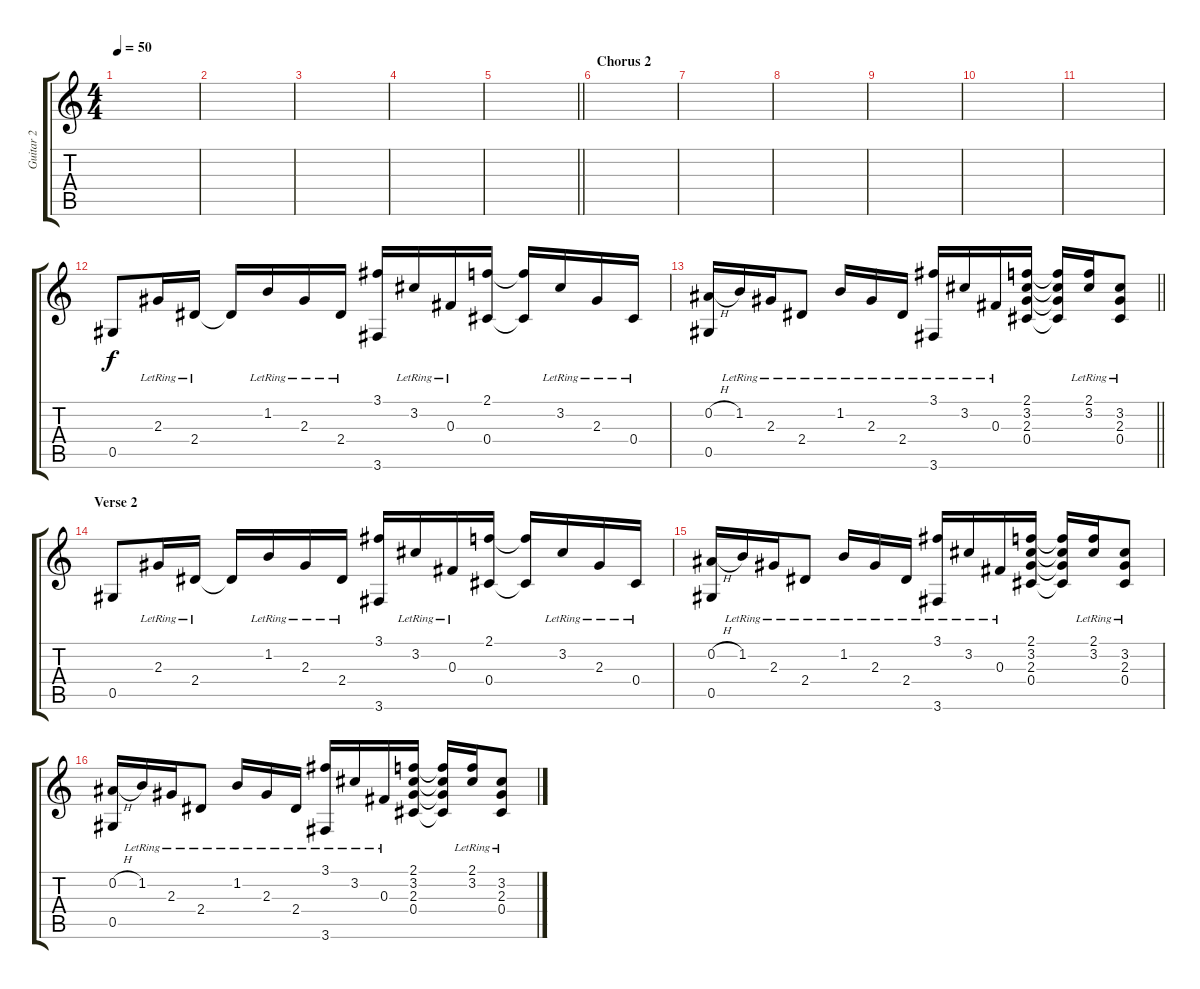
\track ("Guitar 2" "Guitar 2") {instrument acousticguitarsteel}
\staff {score tabs}
\tuning (Eb4 Bb3 Gb3 Db3 Ab2 Eb2) {hide}
\ts (4 4)
\tempo 50
\clef g2
\ks c
|
|
|
|
\barLineRight lightlight
|
\section ("" "Chorus 2")
|
|
|
|
|
|
0.5.8 2.3{lr}.16 2.4{lr}.16 2.4{t}.16 1.2{lr}.16 2.3{lr}.16 2.4{lr}.16 (3.1 3.6).16 3.2{lr}.16 0.3{lr}.16 (2.1 0.4).16 (2.1{t} 0.4{t}).16 3.2{lr}.16 2.3{lr}.16 0.4{lr}.16 |
\barLineRight lightlight
(0.2{h} 0.5).16 1.2{lr}.16 2.3{lr}.16 2.4{lr}.8 1.2{lr}.16 2.3{lr}.16 2.4{lr}.16 (3.1{lr} 3.6).16 3.2{lr}.16 0.3{lr}.16 (2.1 3.2 2.3 0.4).16 (2.1{t} 3.2{t} 2.3{t} 0.4{t}).16 (2.1{lr} 3.2{lr}).16 (3.2{lr} 2.3{lr} 0.4{lr}).8 |
\section ("" "Verse 2")
0.5.8 2.3{lr}.16 2.4{lr}.16 2.4{t}.16 1.2{lr}.16 2.3{lr}.16 2.4{lr}.16 (3.1 3.6).16 3.2{lr}.16 0.3{lr}.16 (2.1 0.4).16 (2.1{t} 0.4{t}).16 3.2{lr}.16 2.3{lr}.16 0.4{lr}.16 |
(0.2{h} 0.5).16 1.2{lr}.16 2.3{lr}.16 2.4{lr}.8 1.2{lr}.16 2.3{lr}.16 2.4{lr}.16 (3.1{lr} 3.6).16 3.2{lr}.16 0.3{lr}.16 (2.1 3.2 2.3 0.4).16 (2.1{t} 3.2{t} 2.3{t} 0.4{t}).16 (2.1{lr} 3.2{lr}).16 (3.2{lr} 2.3{lr} 0.4{lr}).8 |
(0.2{h} 0.5).16 1.2{lr}.16 2.3{lr}.16 2.4{lr}.8 1.2{lr}.16 2.3{lr}.16 2.4{lr}.16 (3.1{lr} 3.6).16 3.2{lr}.16 0.3{lr}.16 (2.1 3.2 2.3 0.4).16 (2.1{t} 3.2{t} 2.3{t} 0.4{t}).16 (2.1{lr} 3.2{lr}).16 (3.2{lr} 2.3{lr} 0.4{lr}).8
